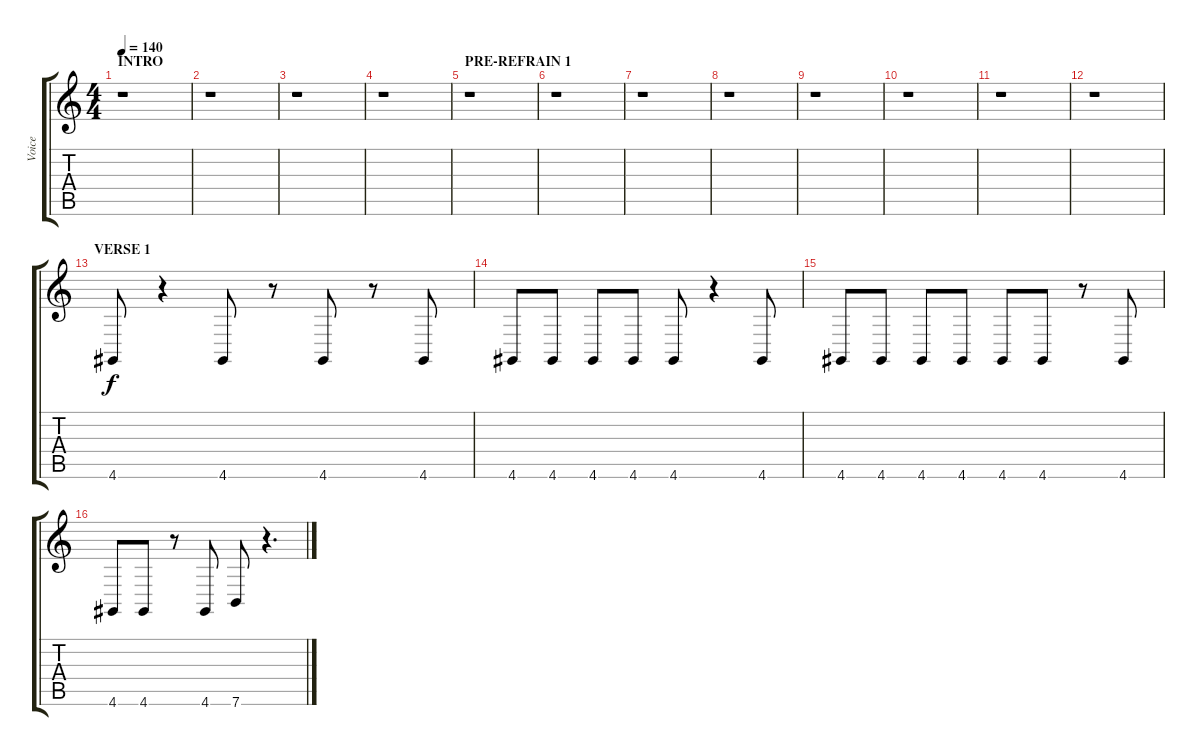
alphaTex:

\track ("Voice" "Voice") {instrument stringensemble1}
\staff {score tabs}
\tuning (E4 B3 G3 D3 A2 E2) {hide}
\ts (4 4)
\section ("" "INTRO")
\tempo 140
\clef g2
\ks c
r.1{dy f instrument stringensemble1} |
r.1 |
r.1 |
r.1 |
\section ("" "PRE-REFRAIN 1")
r.1 |
r.1 |
r.1 |
r.1 |
r.1 |
r.1 |
r.1 |
r.1 |
\section ("" "VERSE 1")
4.6.8 r.4 4.6.8 r.8 4.6.8 r.8 4.6.8 |
4.6.8 4.6.8 4.6.8 4.6.8 4.6.8 r.4 4.6.8 |
4.6.8 4.6.8 4.6.8 4.6.8 4.6.8 4.6.8 r.8 4.6.8 |
4.6.8 4.6.8 r.8 4.6.8 7.6.8 r.4{d}
